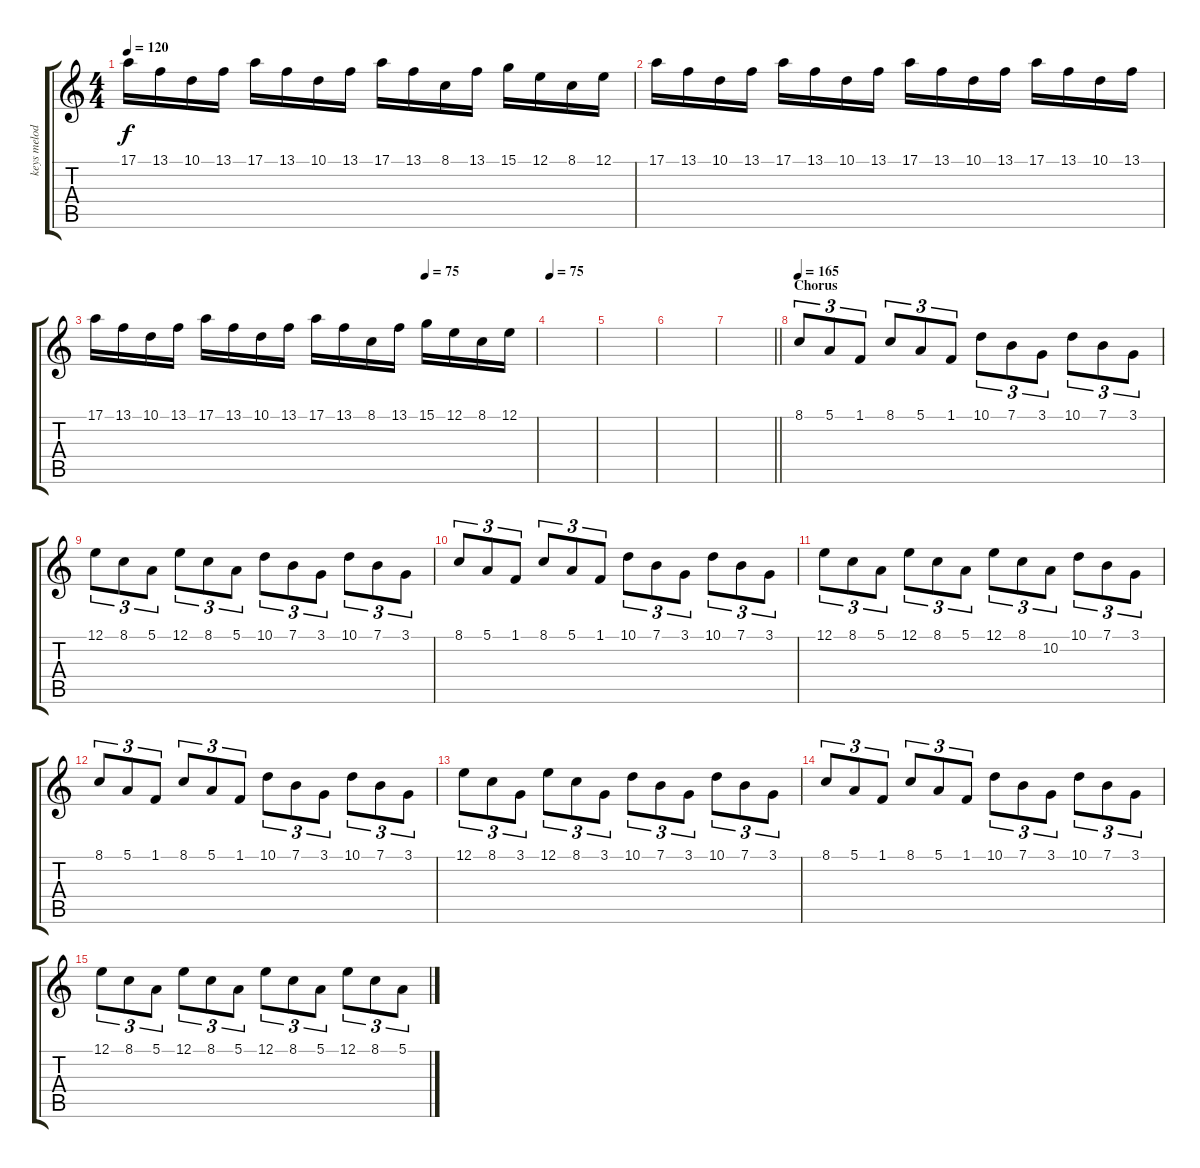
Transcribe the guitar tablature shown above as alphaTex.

\track ("keys melody" "keys melod") {instrument musicbox}
\staff {score tabs}
\tuning (E4 B3 G3 D3 A2 E2) {hide}
\ts (4 4)
\tempo 120
\clef g2
\ks aminor
17.1.16{dy f} 13.1.16 10.1.16 13.1.16 17.1.16 13.1.16 10.1.16 13.1.16 17.1.16 13.1.16 8.1.16 13.1.16 15.1.16 12.1.16 8.1.16 12.1.16 |
17.1.16 13.1.16 10.1.16 13.1.16 17.1.16 13.1.16 10.1.16 13.1.16 17.1.16 13.1.16 10.1.16 13.1.16 17.1.16 13.1.16 10.1.16 13.1.16 |
\tempo (75 0.75)
17.1.16 13.1.16 10.1.16 13.1.16 17.1.16 13.1.16 10.1.16 13.1.16 17.1.16 13.1.16 8.1.16 13.1.16 15.1.16 12.1.16 8.1.16 12.1.16 |
\tempo 75
|
|
|
\barLineRight lightlight
|
\section ("" "Chorus")
\tempo 165
8.1.8{tu (3 2)} 5.1.8{tu (3 2)} 1.1.8{tu (3 2)} 8.1.8{tu (3 2)} 5.1.8{tu (3 2)} 1.1.8{tu (3 2)} 10.1.8{tu (3 2)} 7.1.8{tu (3 2)} 3.1.8{tu (3 2)} 10.1.8{tu (3 2)} 7.1.8{tu (3 2)} 3.1.8{tu (3 2)} |
12.1.8{tu (3 2)} 8.1.8{tu (3 2)} 5.1.8{tu (3 2)} 12.1.8{tu (3 2)} 8.1.8{tu (3 2)} 5.1.8{tu (3 2)} 10.1.8{tu (3 2)} 7.1.8{tu (3 2)} 3.1.8{tu (3 2)} 10.1.8{tu (3 2)} 7.1.8{tu (3 2)} 3.1.8{tu (3 2)} |
8.1.8{tu (3 2)} 5.1.8{tu (3 2)} 1.1.8{tu (3 2)} 8.1.8{tu (3 2)} 5.1.8{tu (3 2)} 1.1.8{tu (3 2)} 10.1.8{tu (3 2)} 7.1.8{tu (3 2)} 3.1.8{tu (3 2)} 10.1.8{tu (3 2)} 7.1.8{tu (3 2)} 3.1.8{tu (3 2)} |
12.1.8{tu (3 2)} 8.1.8{tu (3 2)} 5.1.8{tu (3 2)} 12.1.8{tu (3 2)} 8.1.8{tu (3 2)} 5.1.8{tu (3 2)} 12.1.8{tu (3 2)} 8.1.8{tu (3 2)} 10.2.8{tu (3 2)} 10.1.8{tu (3 2)} 7.1.8{tu (3 2)} 3.1.8{tu (3 2)} |
8.1.8{tu (3 2)} 5.1.8{tu (3 2)} 1.1.8{tu (3 2)} 8.1.8{tu (3 2)} 5.1.8{tu (3 2)} 1.1.8{tu (3 2)} 10.1.8{tu (3 2)} 7.1.8{tu (3 2)} 3.1.8{tu (3 2)} 10.1.8{tu (3 2)} 7.1.8{tu (3 2)} 3.1.8{tu (3 2)} |
12.1.8{tu (3 2)} 8.1.8{tu (3 2)} 3.1.8{tu (3 2)} 12.1.8{tu (3 2)} 8.1.8{tu (3 2)} 3.1.8{tu (3 2)} 10.1.8{tu (3 2)} 7.1.8{tu (3 2)} 3.1.8{tu (3 2)} 10.1.8{tu (3 2)} 7.1.8{tu (3 2)} 3.1.8{tu (3 2)} |
8.1.8{tu (3 2)} 5.1.8{tu (3 2)} 1.1.8{tu (3 2)} 8.1.8{tu (3 2)} 5.1.8{tu (3 2)} 1.1.8{tu (3 2)} 10.1.8{tu (3 2)} 7.1.8{tu (3 2)} 3.1.8{tu (3 2)} 10.1.8{tu (3 2)} 7.1.8{tu (3 2)} 3.1.8{tu (3 2)} |
12.1.8{tu (3 2)} 8.1.8{tu (3 2)} 5.1.8{tu (3 2)} 12.1.8{tu (3 2)} 8.1.8{tu (3 2)} 5.1.8{tu (3 2)} 12.1.8{tu (3 2)} 8.1.8{tu (3 2)} 5.1.8{tu (3 2)} 12.1.8{tu (3 2)} 8.1.8{tu (3 2)} 5.1.8{tu (3 2)}
